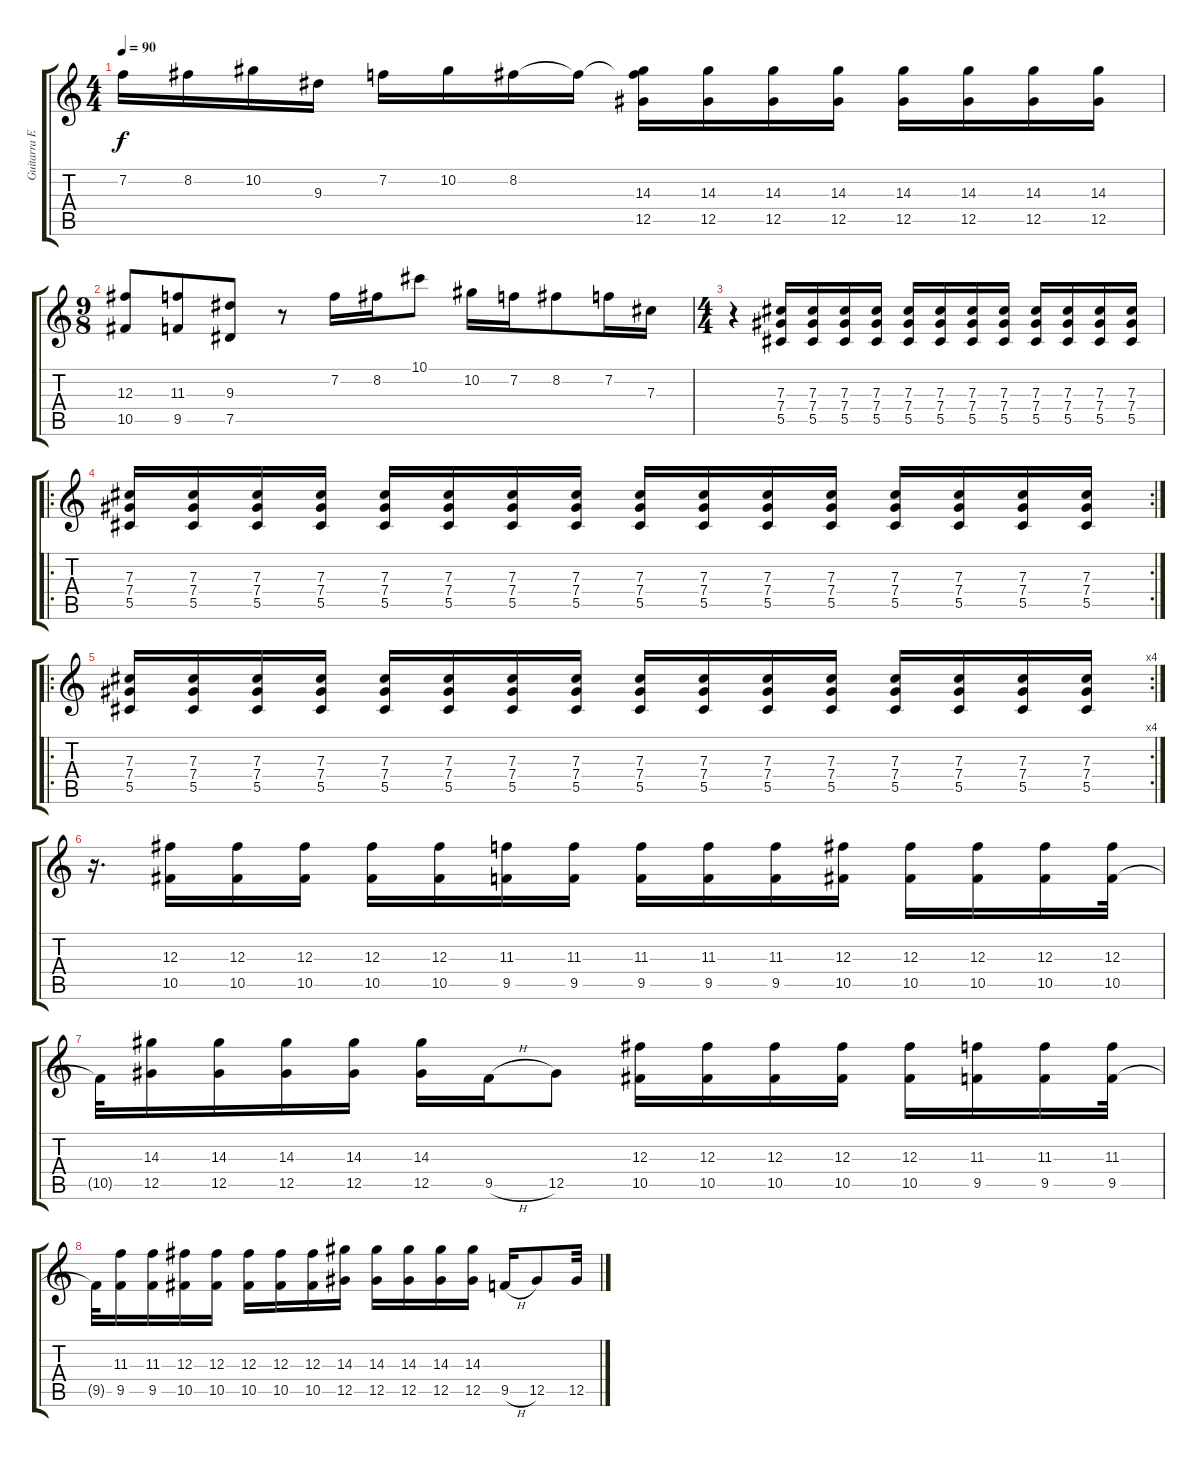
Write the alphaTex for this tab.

\track ("Guitarra Eb 1" "Guitarra E") {instrument distortionguitar}
\staff {score tabs}
\tuning (Eb4 Bb3 Gb3 Db3 Ab2 Eb2) {hide}
\ts (4 4)
\tempo 90
\clef g2
\ks c
7.2.16{dy f} 8.2.16 10.2.16 9.3.16 7.2.16 10.2.16 8.2.16 8.2{t}.16 (8.2{t} 14.3 12.5).16 (14.3 12.5).16 (14.3 12.5).16 (14.3 12.5).16 (14.3 12.5).16 (14.3 12.5).16 (14.3 12.5).16 (14.3 12.5).16 |
\ts (9 8)
(12.3 10.5).8 (11.3 9.5).8 (9.3 7.5).8 r.8 7.2.16 8.2.16 10.1.8 10.2.16 7.2.16 8.2.8 7.2.16 7.3.16 |
\ts (4 4)
r.4 (7.3 7.4 5.5).16{instrument electricguitarmuted} (7.3 7.4 5.5).16 (7.3 7.4 5.5).16 (7.3 7.4 5.5).16 (7.3 7.4 5.5).16 (7.3 7.4 5.5).16 (7.3 7.4 5.5).16 (7.3 7.4 5.5).16 (7.3 7.4 5.5).16 (7.3 7.4 5.5).16 (7.3 7.4 5.5).16 (7.3 7.4 5.5).16 |
\ro
\rc 2
(7.3 7.4 5.5).16 (7.3 7.4 5.5).16 (7.3 7.4 5.5).16 (7.3 7.4 5.5).16 (7.3 7.4 5.5).16 (7.3 7.4 5.5).16 (7.3 7.4 5.5).16 (7.3 7.4 5.5).16 (7.3 7.4 5.5).16 (7.3 7.4 5.5).16 (7.3 7.4 5.5).16 (7.3 7.4 5.5).16 (7.3 7.4 5.5).16 (7.3 7.4 5.5).16 (7.3 7.4 5.5).16 (7.3 7.4 5.5).16 |
\ro
\rc 4
(7.3 7.4 5.5).16{instrument distortionguitar} (7.3 7.4 5.5).16 (7.3 7.4 5.5).16 (7.3 7.4 5.5).16 (7.3 7.4 5.5).16 (7.3 7.4 5.5).16 (7.3 7.4 5.5).16 (7.3 7.4 5.5).16 (7.3 7.4 5.5).16 (7.3 7.4 5.5).16 (7.3 7.4 5.5).16 (7.3 7.4 5.5).16 (7.3 7.4 5.5).16 (7.3 7.4 5.5).16 (7.3 7.4 5.5).16 (7.3 7.4 5.5).16 |
r.16{d} (12.3 10.5).16{instrument electricguitarmuted} (12.3 10.5).16 (12.3 10.5).16{instrument distortionguitar} (12.3 10.5).16{instrument electricguitarmuted} (12.3 10.5).16 (11.3 9.5).16{instrument distortionguitar} (11.3 9.5).16 (11.3 9.5).16{instrument electricguitarmuted} (11.3 9.5).16 (11.3 9.5).16{instrument distortionguitar} (12.3 10.5).16{instrument electricguitarmuted} (12.3 10.5).16 (12.3 10.5).16{instrument distortionguitar} (12.3 10.5).16 (12.3 10.5).32{instrument electricguitarmuted} |
10.5{t}.32 (14.3 12.5).16 (14.3 12.5).16{instrument distortionguitar} (14.3 12.5).16{instrument electricguitarmuted} (14.3 12.5).16 (14.3 12.5).16{instrument distortionguitar} 9.5{h}.16 12.5.8 (12.3 10.5).16{instrument electricguitarmuted} (12.3 10.5).16 (12.3 10.5).16{instrument distortionguitar} (12.3 10.5).16{instrument electricguitarmuted} (12.3 10.5).16 (11.3 9.5).16{instrument distortionguitar} (11.3 9.5).16 (11.3 9.5).32{instrument electricguitarmuted} |
9.5{t}.32 (11.3 9.5).16 (11.3 9.5).16{instrument distortionguitar} (12.3 10.5).16{instrument electricguitarmuted} (12.3 10.5).16 (12.3 10.5).16{instrument distortionguitar} (12.3 10.5).16 (12.3 10.5).16{instrument electricguitarmuted} (14.3 12.5).16 (14.3 12.5).16{instrument distortionguitar} (14.3 12.5).16{instrument electricguitarmuted} (14.3 12.5).16 (14.3 12.5).16{instrument distortionguitar} 9.5{h}.16 12.5.8 12.5.32
